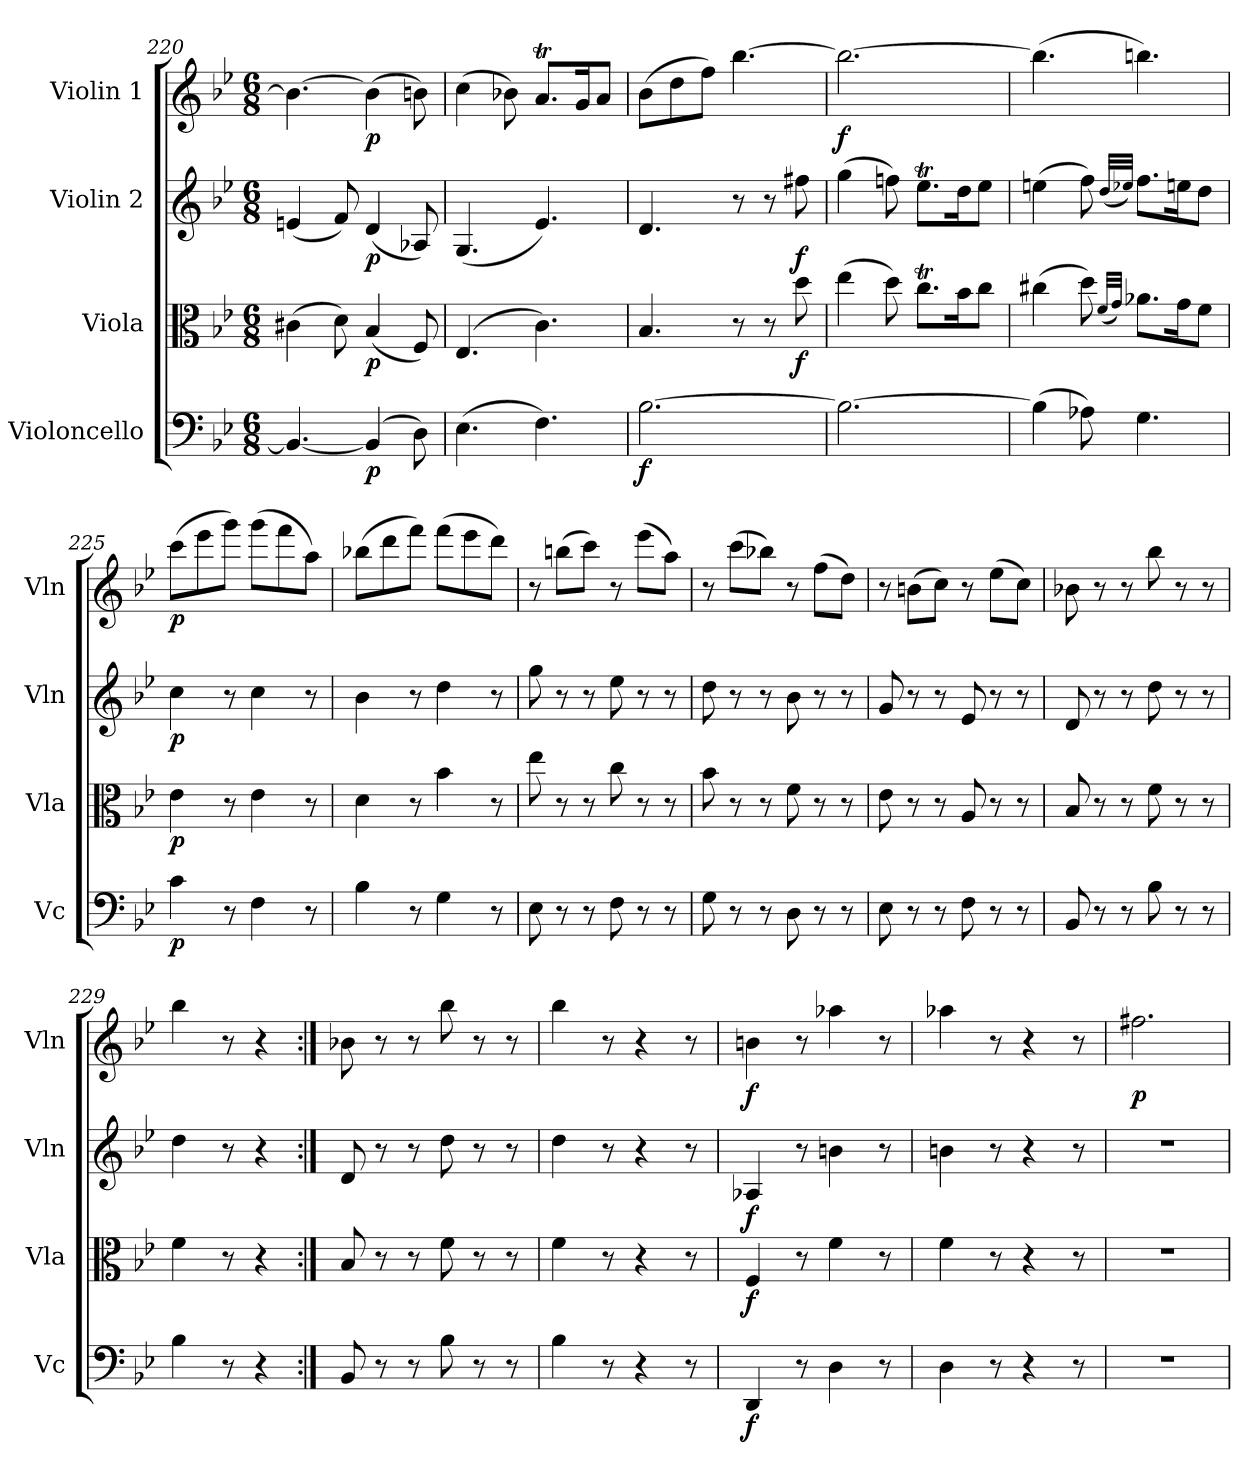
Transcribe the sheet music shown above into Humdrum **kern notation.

**kern	**dynam	**kern	**dynam	**kern	**dynam	**kern	**dynam
*part4	*part4	*part3	*part3	*part2	*part2	*part1	*part1
*staff4	*staff4	*staff3	*staff3	*staff2	*staff2	*staff1	*staff1
*I"Violoncello	*	*I"Viola	*	*I"Violin 2	*	*I"Violin 1	*
*I'Vc	*	*I'Vla	*	*I'Vln	*	*I'Vln	*
*clefF4	*	*clefC3	*	*clefG2	*	*clefG2	*
*k[b-e-]	*	*k[b-e-]	*	*k[b-e-]	*	*k[b-e-]	*
*M6/8	*	*M6/8	*	*M6/8	*	*M6/8	*
=220	=220	=220	=220	=220	=220	=220	=220
4.BB-/_	.	(4c#X\	.	(4en/	.	4.b-\_	.
.	.	8d\)	.	8f/)	.	.	.
!	!LO:DY:b	!	!LO:DY:b	!	!LO:DY:b	!	!LO:DY:b
(4BB-/]	p	(4B-/	p	(4d/	p	(4b-\]	p
8D\)	.	8F/)	.	8A-X/)	.	8bn\)	.
=221	=221	=221	=221	=221	=221	=221	=221
(4.E-\	.	(4.E-/	.	(4.G/	.	(4cc\	.
.	.	.	.	.	.	8b-X\)	.
4.F\)	.	4.c\)	.	4.e-/)	.	8.at/L	.
.	.	.	.	.	.	16g/K	.
.	.	.	.	.	.	8a/J	.
!!LO:LB:g=z
=222	=222	=222	=222	=222	=222	=222	=222
!	!LO:DY:b	!	!	!	!	!	!
[2.B-\	f	4.B-/	.	4.d/	.	(8b-\L	.
.	.	.	.	.	.	8dd\	.
.	.	.	.	.	.	8ff\J)	.
.	.	8r	.	8r	.	[4.bb-\	.
.	.	8r	.	8r	.	.	.
!	!	!	!LO:DY:b	!	!LO:DY:b	!	!
.	.	8dd\	f	8ff#X\	f	.	.
!!LO:LB:g=z
=223	=223	=223	=223	=223	=223	=223	=223
!	!	!	!	!	!	!	!LO:DY:b
2.B-\_	.	(4ee-\	.	(4gg\	.	2.bb-\_	f
.	.	8dd\)	.	8ffn\)	.	.	.
.	.	8.ccT\L	.	8.ee-T\L	.	.	.
.	.	16b-\K	.	16dd\K	.	.	.
.	.	8cc\J	.	8ee-\J	.	.	.
=224	=224	=224	=224	=224	=224	=224	=224
(4B-\]	.	(4cc#X\	.	(4een\	.	(4.bb-\]	.
8A-X\)	.	8dd\)	.	8ff\)	.	.	.
.	.	(32qf/LLL	.	(32qdd/LLL	.	.	.
.	.	32qg/JJJ)	.	32qee-X/JJJ)	.	.	.
4.G\	.	8.a-X\L	.	8.ff\L	.	4.bbn\)	.
.	.	16g\K	.	16een\K	.	.	.
.	.	8f\J	.	8dd\J	.	.	.
=225	=225	=225	=225	=225	=225	=225	=225
!	!LO:DY:b	!	!LO:DY:b	!	!LO:DY:b	!	!LO:DY:b
4c\	p	4e-\	p	4cc\	p	(8ccc\L	p
.	.	.	.	.	.	8eee-\	.
8r	.	8r	.	8r	.	8ggg\J)	.
4F\	.	4e-\	.	4cc\	.	(8ggg\L	.
.	.	.	.	.	.	8fff\	.
8r	.	8r	.	8r	.	8aa\J)	.
=226	=226	=226	=226	=226	=226	=226	=226
4B-\	.	4d\	.	4b-\	.	(8bb-X\L	.
.	.	.	.	.	.	8ddd\	.
8r	.	8r	.	8r	.	8fff\J)	.
4G\	.	4b-\	.	4dd\	.	(8fff\L	.
.	.	.	.	.	.	8eee-\	.
8r	.	8r	.	8r	.	8ddd\J)	.
=227	=227	=227	=227	=227	=227	=227	=227
8E-\	.	8ee-\	.	8gg\	.	8r	.
8r	.	8r	.	8r	.	(8bbn\L	.
8r	.	8r	.	8r	.	8ccc\J)	.
8F\	.	8cc\	.	8ee-\	.	8r	.
8r	.	8r	.	8r	.	(8eee-\L	.
8r	.	8r	.	8r	.	8aa\J)	.
=228	=228	=228	=228	=228	=228	=228	=228
8G\	.	8b-\	.	8dd\	.	8r	.
8r	.	8r	.	8r	.	(8ccc\L	.
8r	.	8r	.	8r	.	8bb-X\J)	.
8D\	.	8f\	.	8b-\	.	8r	.
8r	.	8r	.	8r	.	(8ff\L	.
8r	.	8r	.	8r	.	8dd\J)	.
=229	=229	=229	=229	=229	=229	=229	=229
8E-\	.	8e-\	.	8g/	.	8r	.
8r	.	8r	.	8r	.	(8bn\L	.
8r	.	8r	.	8r	.	8cc\J)	.
8F\	.	8A/	.	8e-/	.	8r	.
8r	.	8r	.	8r	.	(8ee-\L	.
8r	.	8r	.	8r	.	8cc\J)	.
!!LO:LB:g=z
=229X2	=229X2	=229X2	=229X2	=229X2	=229X2	=229X2	=229X2
8BB-/	.	8B-/	.	8d/	.	8b-X\	.
8r	.	8r	.	8r	.	8r	.
8r	.	8r	.	8r	.	8r	.
8B-\	.	8f\	.	8dd\	.	8bb-\	.
8r	.	8r	.	8r	.	8r	.
8r	.	8r	.	8r	.	8r	.
=229X3	=229X3	=229X3	=229X3	=229X3	=229X3	=229X3	=229X3
4B-\	.	4f\	.	4dd\	.	4bb-\	.
8r	.	8r	.	8r	.	8r	.
4r	.	4r	.	4r	.	4r	.
=230:|!	=230:|!	=230:|!	=230:|!	=230:|!	=230:|!	=230:|!	=230:|!
8BB-/	.	8B-/	.	8d/	.	8b-X\	.
8r	.	8r	.	8r	.	8r	.
8r	.	8r	.	8r	.	8r	.
8B-\	.	8f\	.	8dd\	.	8bb-\	.
8r	.	8r	.	8r	.	8r	.
8r	.	8r	.	8r	.	8r	.
!!LO:PB:g=z
=231	=231	=231	=231	=231	=231	=231	=231
4B-\	.	4f\	.	4dd\	.	4bb-\	.
8r	.	8r	.	8r	.	8r	.
4r	.	4r	.	4r	.	4r	.
8r	.	8r	.	8r	.	8r	.
=232	=232	=232	=232	=232	=232	=232	=232
!	!LO:DY:b	!	!LO:DY:b	!	!LO:DY:b	!	!LO:DY:b
4DD/	f	4F/	f	4A-X/	f	4bn\	f
8r	.	8r	.	8r	.	8r	.
4D\	.	4f\	.	4bn\	.	4aa-X\	.
8r	.	8r	.	8r	.	8r	.
=233	=233	=233	=233	=233	=233	=233	=233
4D\	.	4f\	.	4bn\	.	4aa-X\	.
8r	.	8r	.	8r	.	8r	.
4r	.	4r	.	4r	.	4r	.
8r	.	8r	.	8r	.	8r	.
=234	=234	=234	=234	=234	=234	=234	=234
!	!	!	!	!	!	!	!LO:DY:b
2.r	.	2.r	.	2.r	.	2.ff#X\	p
=	=	=	=	=	=	=	=
*-	*-	*-	*-	*-	*-	*-	*-
